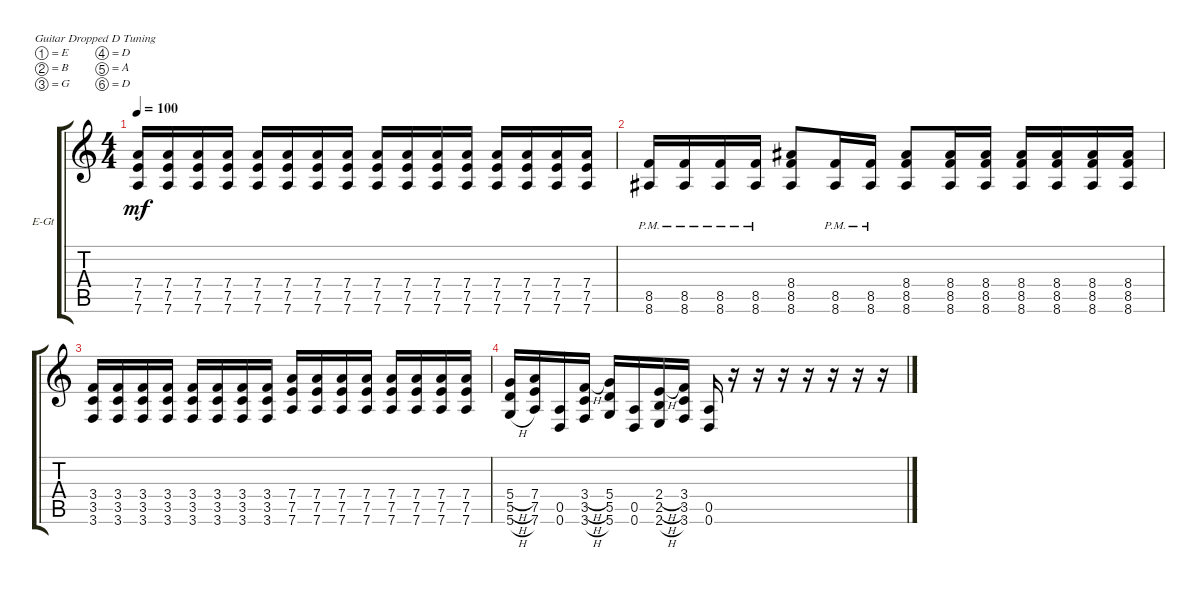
\defaultSystemsLayout 4
\bracketExtendMode groupsimilarinstruments
\firstSystemTrackNameOrientation horizontal
\otherSystemsTrackNameOrientation horizontal
\track ("Electric Guitar" "E-Gt") {instrument distortionguitar}
\staff {score tabs}
\tuning (E4 B3 G3 D3 A2 D2)
\ts (4 4)
\tempo 100
\clef g2
\scale
0.333333
\ks c
(7.6 7.5 7.4).16{dy mf} (7.6 7.5 7.4).16 (7.6 7.5 7.4).16 (7.6 7.5 7.4).16 (7.6 7.5 7.4).16 (7.6 7.5 7.4).16 (7.6 7.5 7.4).16 (7.6 7.5 7.4).16 (7.6 7.5 7.4).16 (7.6 7.5 7.4).16 (7.6 7.5 7.4).16 (7.6 7.5 7.4).16 (7.6 7.5 7.4).16 (7.6 7.5 7.4).16 (7.6 7.5 7.4).16 (7.6 7.5 7.4).16 |
\scale
0.333333 (8.6{pm} 8.5{pm}).16 (8.5{pm} 8.6{pm}).16 (8.6{pm} 8.5{pm}).16 (8.5{pm} 8.6{pm}).16 (8.5 8.4 8.6).8 (8.6{pm} 8.5{pm}).16 (8.6{pm} 8.5{pm}).16 (8.5 8.4 8.6).8 (8.6 8.5 8.4).16 (8.4 8.5 8.6).16 (8.4 8.5 8.6).16 (8.4 8.5 8.6).16 (8.4 8.5 8.6).16 (8.4 8.5 8.6).16 |
\scale
0.333333 (3.6 3.5 3.4).16 (3.6 3.4 3.5).16 (3.6 3.5 3.4).16 (3.6 3.4 3.5).16 (3.6 3.5 3.4).16 (3.6 3.4 3.5).16 (3.6 3.5 3.4).16 (3.6 3.4 3.5).16 (7.6 7.5 7.4).16 (7.6 7.5 7.4).16 (7.6 7.5 7.4).16 (7.6 7.5 7.4).16 (7.6 7.5 7.4).16 (7.6 7.5 7.4).16 (7.6 7.5 7.4).16 (7.6 7.5 7.4).16 |
\scale
0.333333 (5.5{h} 5.4{h} 5.6{h}).16 (7.6 7.5 7.4).16 (0.6 0.5).16 (3.6{h} 3.5{h} 3.4{h}).16 (5.4 5.5 5.6).16 (0.6 0.5).16 (2.6{h} 2.5{h} 2.4{h}).16 (3.4 3.5 3.6).16 (0.6 0.5).16 r.16 r.16 r.16 r.16 r.16 r.16 r.16 |
\scale
0.333333 |
\scale
0.333333 |
\scale
0.333333 |
\scale
0.333333 |
\scale
0.333333 |
\scale
0.333333 |
\scale
0.333333 |
\scale
0.333333 |
\scale
0.333333 |
\scale
0.333333 |
\scale
0.333333 |
\scale
0.333333
